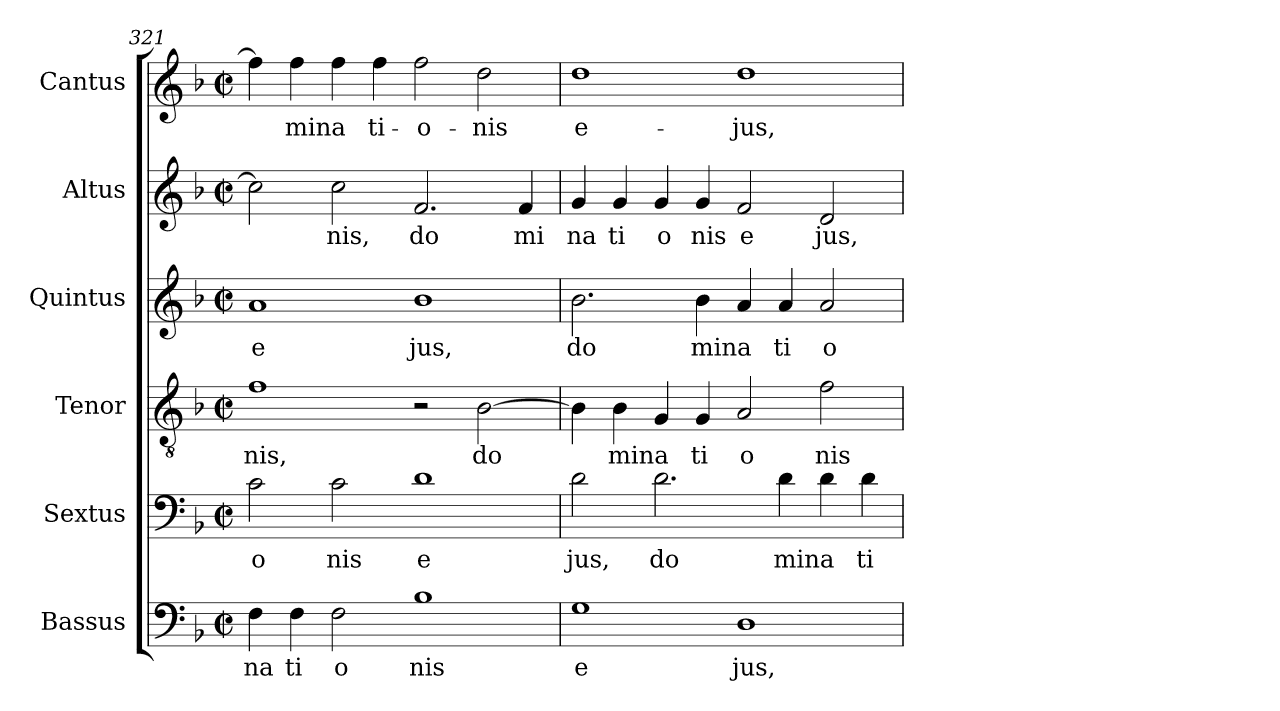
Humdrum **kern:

**kern	**text	**kern	**text	**kern	**text	**kern	**text	**kern	**text	**kern	**text
*part6	*part6	*part5	*part5	*part4	*part4	*part3	*part3	*part2	*part2	*part1	*part1
*staff6	*staff6	*staff5	*staff5	*staff4	*staff4	*staff3	*staff3	*staff2	*staff2	*staff1	*staff1
*I"Bassus	*	*I"Sextus	*	*I"Tenor	*	*I"Quintus	*	*I"Altus	*	*I"Cantus	*
*I'Bassus	*	*I'Sextus	*	*I'Tenor	*	*I'Quintus	*	*I'Altus	*	*I'Cantus	*
*clefF4	*	*clefF4	*	*clefGv2	*	*clefG2	*	*clefG2	*	*clefG2	*
*k[b-]	*	*k[b-]	*	*k[b-]	*	*k[b-]	*	*k[b-]	*	*k[b-]	*
*F:	*	*F:	*	*F:	*	*F:	*	*F:	*	*F:	*
*M2/2	*	*M2/2	*	*M2/2	*	*M2/2	*	*M2/2	*	*M2/2	*
*met(c|)	*	*met(c|)	*	*met(c|)	*	*met(c|)	*	*met(c|)	*	*met(c|)	*
=321	=321	=321	=321	=321	=321	=321	=321	=321	=321	=321	=321
!	!LO:LY:b:cj	!	!LO:LY:b:cj	!	!LO:LY:b:cj	!	!LO:LY:b:cj	!	!LO:LY:b:cj	!	!LO:LY:b:cj
4F\	na	2c\	o	1f	nis,	1a	e	2cc\]	.	4ff\]	--
!	!LO:LY:b:cj	!	!	!	!	!	!	!	!	!	!LO:LY:b:cj
4F\	ti	.	.	.	.	.	.	.	.	4ff\	-mina-
!	!LO:LY:b:cj	!	!LO:LY:b:cj	!	!	!	!	!	!LO:LY:b:cj	!	!LO:LY:b:cj
2F\	o	2c\	nis	.	.	.	.	2cc\	nis,	4ff\	--
!	!	!	!	!	!	!	!	!	!	!	!LO:LY:b:cj
.	.	.	.	.	.	.	.	.	.	4ff\	-ti-
!	!LO:LY:b:cj	!	!LO:LY:b:cj	!	!	!	!LO:LY:b:cj	!	!LO:LY:b:cj	!	!LO:LY:b:cj
1B-	nis	1d	e	2r	.	1b-	jus,	2.f/	do	2ff\	-o-
!	!	!	!	!	!LO:LY:b:cj	!	!	!	!	!	!LO:LY:b:cj
.	.	.	.	[>2B-\	do	.	.	.	.	2dd\	-nis
!	!	!	!	!	!	!	!	!	!LO:LY:b:cj	!	!
.	.	.	.	.	.	.	.	4f/	mi	.	.
=322	=322	=322	=322	=322	=322	=322	=322	=322	=322	=322	=322
!	!LO:LY:b:cj	!	!LO:LY:b:cj	!	!LO:LY:b:cj	!	!LO:LY:b:cj	!	!LO:LY:b:cj	!	!LO:LY:b:cj
1G	e	2d\	jus,	4B-\]	.	2.b-\	do	4g/	na	1dd	e-
!	!	!	!	!	!LO:LY:b:cj	!	!	!	!LO:LY:b:cj	!	!
.	.	.	.	4B-\	mina	.	.	4g/	ti	.	.
!	!	!	!LO:LY:b:cj	!	!LO:LY:b:cj	!	!	!	!LO:LY:b:cj	!	!
.	.	2.d\	do	4G/	.	.	.	4g/	o	.	.
!	!	!	!	!	!LO:LY:b:cj	!	!LO:LY:b:cj	!	!LO:LY:b:cj	!	!
.	.	.	.	4G/	ti	4b-\	mina	4g/	nis	.	.
!	!LO:LY:b:cj	!	!	!	!LO:LY:b:cj	!	!LO:LY:b:cj	!	!LO:LY:b:cj	!	!LO:LY:b:cj
1D	jus,	.	.	2A/	o	4a/	.	2f/	e	1dd	-jus,
!	!	!	!LO:LY:b:cj	!	!	!	!LO:LY:b:cj	!	!	!	!
.	.	4d\	mina	.	.	4a/	ti	.	.	.	.
!	!	!	!LO:LY:b:cj	!	!LO:LY:b:cj	!	!LO:LY:b:cj	!	!LO:LY:b:cj	!	!
.	.	4d\	.	2f\	nis	2a/	o	2d/	jus,	.	.
!	!	!	!LO:LY:b:cj	!	!	!	!	!	!	!	!
.	.	4d\	ti	.	.	.	.	.	.	.	.
=	=	=	=	=	=	=	=	=	=	=	=
*-	*-	*-	*-	*-	*-	*-	*-	*-	*-	*-	*-
